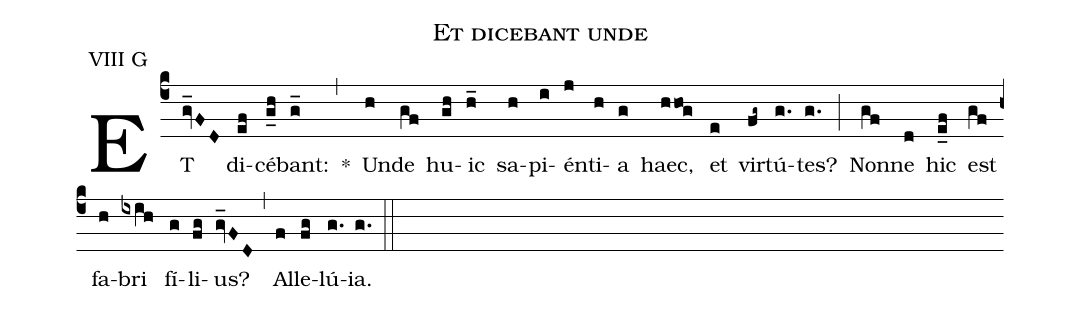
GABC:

name: Et dicebant unde;
annotation: VIII G;
mode: 8;
%%
(c4)
ET(gv_FD) di(ef)cé(g_h)bant:(g_) *(,)
Un(h)de(gf) hu(gh)ic(h_) sa(h)pi(i)én(j)ti(h)a(g) haec,(hhog) et(e) vir(fg~)tú(g.)tes?(g.) (;)
Non(gf)ne(d) hic(e_f) est(gf) fa(h)bri(ixih) fí(g)li(fg)us?(gv_FD) (,)
Al(f)le(fg)lú(g.)ia.(g.) (::)
